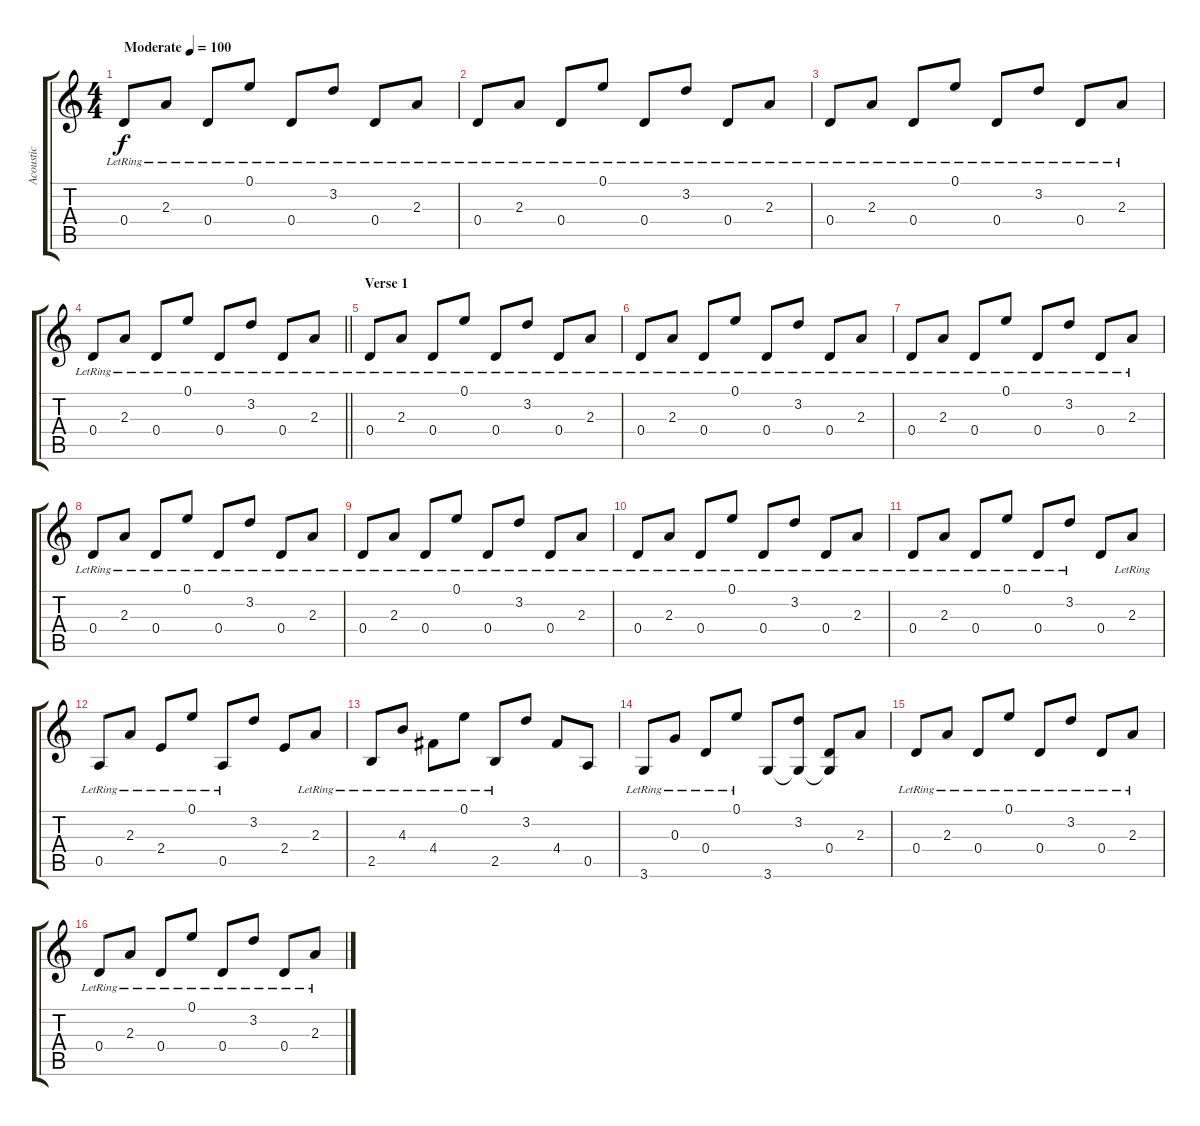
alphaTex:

\track ("Acoustic" "Acoustic") {instrument acousticguitarsteel}
\staff {score tabs}
\tuning (E4 B3 G3 D3 A2 E2) {hide}
\ts (4 4)
\tempo (100 "Moderate")
\clef g2
\ks c
0.4{lr}.8{dy f instrument acousticguitarsteel} 2.3{lr}.8 0.4{lr}.8 0.1{lr}.8 0.4{lr}.8 3.2{lr}.8 0.4{lr}.8 2.3{lr}.8 |
0.4{lr}.8 2.3{lr}.8 0.4{lr}.8 0.1{lr}.8 0.4{lr}.8 3.2{lr}.8 0.4{lr}.8 2.3{lr}.8 |
0.4{lr}.8 2.3{lr}.8 0.4{lr}.8 0.1{lr}.8 0.4{lr}.8 3.2{lr}.8 0.4{lr}.8 2.3{lr}.8 |
\barLineRight lightlight
0.4{lr}.8 2.3{lr}.8 0.4{lr}.8 0.1{lr}.8 0.4{lr}.8 3.2{lr}.8 0.4{lr}.8 2.3{lr}.8 |
\section ("" "Verse 1")
0.4{lr}.8 2.3{lr}.8 0.4{lr}.8 0.1{lr}.8 0.4{lr}.8 3.2{lr}.8 0.4{lr}.8 2.3{lr}.8 |
0.4{lr}.8 2.3{lr}.8 0.4{lr}.8 0.1{lr}.8 0.4{lr}.8 3.2{lr}.8 0.4{lr}.8 2.3{lr}.8 |
0.4{lr}.8 2.3{lr}.8 0.4{lr}.8 0.1{lr}.8 0.4{lr}.8 3.2{lr}.8 0.4{lr}.8 2.3{lr}.8 |
0.4{lr}.8 2.3{lr}.8 0.4{lr}.8 0.1{lr}.8 0.4{lr}.8 3.2{lr}.8 0.4{lr}.8 2.3{lr}.8 |
0.4{lr}.8 2.3{lr}.8 0.4{lr}.8 0.1{lr}.8 0.4{lr}.8 3.2{lr}.8 0.4{lr}.8 2.3{lr}.8 |
0.4{lr}.8 2.3{lr}.8 0.4{lr}.8 0.1{lr}.8 0.4{lr}.8 3.2{lr}.8 0.4{lr}.8 2.3{lr}.8 |
0.4{lr}.8 2.3{lr}.8 0.4{lr}.8 0.1{lr}.8 0.4{lr}.8 3.2{lr}.8 0.4.8 2.3{lr}.8 |
0.5{lr}.8 2.3{lr}.8 2.4{lr}.8 0.1{lr}.8 0.5{lr}.8 3.2.8 2.4.8 2.3{lr}.8 |
2.5{lr}.8 4.3{lr}.8 4.4{lr}.8 0.1{lr}.8 2.5{lr}.8 3.2.8 4.4.8 0.5.8 |
3.6{lr}.8 0.3{lr}.8 0.4{lr}.8 0.1{lr}.8 3.6.8 (3.2 3.6{t}).8 (0.4 3.6{t}).8 2.3.8 |
0.4{lr}.8 2.3{lr}.8 0.4{lr}.8 0.1{lr}.8 0.4{lr}.8 3.2{lr}.8 0.4{lr}.8 2.3{lr}.8 |
0.4{lr}.8 2.3{lr}.8 0.4{lr}.8 0.1{lr}.8 0.4{lr}.8 3.2{lr}.8 0.4{lr}.8 2.3{lr}.8
